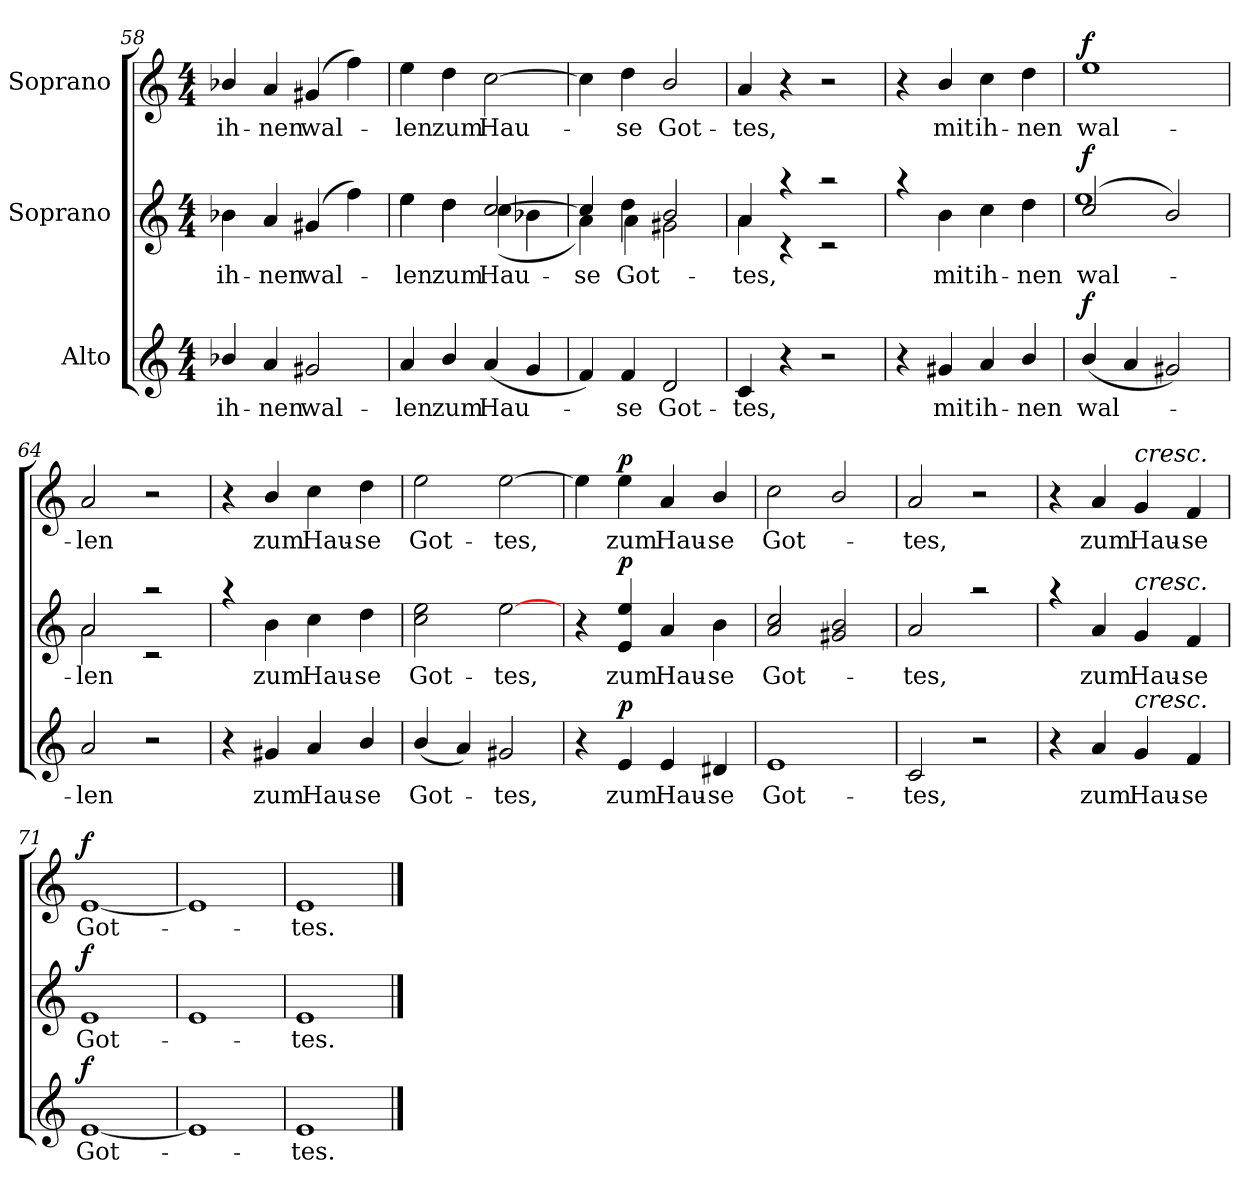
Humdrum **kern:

**kern	**text	**dynam	**kern	**text	**dynam	**kern	**text	**dynam
*part3	*part3	*part3	*part2	*part2	*part2	*part1	*part1	*part1
*staff3	*staff3	*staff3	*staff2	*staff2	*staff2	*staff1	*staff1	*staff1
*I"Alto	*	*	*I"Soprano	*	*	*I"Soprano	*	*
*clefG2	*	*	*clefG2	*	*	*clefG2	*	*
*k[]	*	*	*k[]	*	*	*k[]	*	*
*C:	*	*	*C:	*	*	*C:	*	*
*M4/4	*	*	*M4/4	*	*	*M4/4	*	*
=58	=58	=58	=58	=58	=58	=58	=58	=58
!	!LO:LY:b	!	!	!LO:LY:b	!	!	!LO:LY:b	!
4b-X/	ih-	.	4b-X\	ih-	.	4b-X/	ih-	.
!	!LO:LY:b	!	!	!LO:LY:b	!	!	!LO:LY:b	!
4a/	-nen	.	4a/	-nen	.	4a/	-nen	.
!	!LO:LY:b	!	!	!LO:LY:b	!	!	!LO:LY:b	!
2g#X/	wal-	.	(4g#X/	wal-	.	(4g#X/	wal-	.
.	.	.	4ff\)	.	.	4ff\)	.	.
=59	=59	=59	=59	=59	=59	=59	=59	=59
!	!LO:LY:b	!	!	!LO:LY:b	!	!	!LO:LY:b	!
*	*	*	*^	*	*	*	*	*
4a/	-len	.	4ee\	4ee\	-len	.	4ee\	-len	.
!	!LO:LY:b	!	!	!	!LO:LY:b	!	!	!LO:LY:b	!
4b/	zum	.	4dd\	4dd\	zum	.	4dd\	zum	.
!	!LO:LY:b	!	!	!	!LO:LY:b	!	!	!LO:LY:b	!
(<4a/	Hau-	.	[>2cc/	(<4cc\	Hau-	.	[>2cc\	Hau-	.
4g/	.	.	.	4b-X\	.	.	.	.	.
=60	=60	=60	=60	=60	=60	=60	=60	=60	=60
!	!	!	!	!	!LO:LY:b	!	!	!	!
4f/)	.	.	4cc/]	4a\)	-se	.	4cc\]	.	.
!	!LO:LY:b	!	!	!	!LO:LY:b	!	!	!LO:LY:b	!
4f/	-se	.	4dd\	4a\	Got-	.	4dd\	-se	.
!	!LO:LY:b	!	!	!	!	!	!	!LO:LY:b	!
2d/	Got-	.	2b/	2g#X\	.	.	2b/	Got-	.
!!LO:LB:g=z
=61	=61	=61	=61	=61	=61	=61	=61	=61	=61
!	!LO:LY:b	!	!	!	!LO:LY:b	!	!	!LO:LY:b	!
4c/	-tes,	.	4a/	4a\	-tes,	.	4a/	-tes,	.
4r	.	.	4raa	4rc	.	.	4r	.	.
2r	.	.	2raa	2rc	.	.	2r	.	.
*	*	*	*v	*v	*	*	*	*	*
=62	=62	=62	=62	=62	=62	=62	=62	=62
4r	.	.	4raa	.	.	4r	.	.
!	!LO:LY:b	!	!	!LO:LY:b	!	!	!LO:LY:b	!
4g#X/	mit	.	4b\	mit	.	4b/	mit	.
!	!LO:LY:b	!	!	!LO:LY:b	!	!	!LO:LY:b	!
4a/	ih-	.	4cc\	ih-	.	4cc\	ih-	.
!	!LO:LY:b	!	!	!LO:LY:b	!	!	!LO:LY:b	!
4b/	-nen	.	4dd\	-nen	.	4dd\	-nen	.
=63	=63	=63	=63	=63	=63	=63	=63	=63
!	!LO:LY:b	!LO:DY:a	!	!LO:LY:b	!LO:DY:a	!	!LO:LY:b	!LO:DY:a
*	*	*	*^	*	*	*	*	*
(4b/	wal-	f	(<2cc/	1ee	wal-	f	1ee	wal-	f
4a/	.	.	.	.	.	.	.	.	.
2g#X/)	.	.	2b/)	.	.	.	.	.	.
=64	=64	=64	=64	=64	=64	=64	=64	=64	=64
!	!LO:LY:b	!	!	!	!LO:LY:b	!	!	!LO:LY:b	!
2a/	-len	.	2a/	2a\	-len	.	2a/	-len	.
2r	.	.	2raa	2rc	.	.	2r	.	.
*	*	*	*v	*v	*	*	*	*	*
!!LO:PB:g=z
=65	=65	=65	=65	=65	=65	=65	=65	=65
4r	.	.	4raa	.	.	4r	.	.
!	!LO:LY:b	!	!	!LO:LY:b	!	!	!LO:LY:b	!
4g#X/	zum	.	4b\	zum	.	4b/	zum	.
!	!LO:LY:b	!	!	!LO:LY:b	!	!	!LO:LY:b	!
4a/	Hau-	.	4cc\	Hau-	.	4cc\	Hau-	.
!	!LO:LY:b	!	!	!LO:LY:b	!	!	!LO:LY:b	!
4b/	-se	.	4dd\	-se	.	4dd\	-se	.
=66	=66	=66	=66	=66	=66	=66	=66	=66
!	!LO:LY:b	!	!	!LO:LY:b	!	!	!LO:LY:b	!
(<4b/	Got-	.	2cc\ 2ee\	Got-	.	2ee\	Got-	.
4a/)	.	.	.	.	.	.	.	.
!	!LO:LY:b	!	!	!LO:LY:b	!	!	!LO:LY:b	!
2g#X/	-tes,	.	[>2ee\	-tes,	.	[>2ee\	-tes,	.
=67	=67	=67	=67	=67	=67	=67	=67	=67
4r	.	.	4r	.	.	4ee\]	.	.
!	!LO:LY:b	!LO:DY:a	!	!LO:LY:b	!LO:DY:a	!	!LO:LY:b	!LO:DY:a
4e/	zum	p	4e/ 4ee/	zum	p	4ee\	zum	p
!	!LO:LY:b	!	!	!LO:LY:b	!	!	!LO:LY:b	!
4e/	Hau-	.	4a/	Hau-	.	4a/	Hau-	.
!	!LO:LY:b	!	!	!LO:LY:b	!	!	!LO:LY:b	!
4d#X/	-se	.	4b\	-se	.	4b/	-se	.
=68	=68	=68	=68	=68	=68	=68	=68	=68
!	!LO:LY:b	!	!	!LO:LY:b	!	!	!LO:LY:b	!
1e	Got-	.	2a/ 2cc/	Got-	.	2cc\	Got-	.
.	.	.	2g#X/ 2b/	.	.	2b/	.	.
!!LO:LB:g=z
=69	=69	=69	=69	=69	=69	=69	=69	=69
!	!LO:LY:b	!	!	!LO:LY:b	!	!	!LO:LY:b	!
2c/	-tes,	.	2a/	-tes,	.	2a/	-tes,	.
2r	.	.	2raa	.	.	2r	.	.
=70	=70	=70	=70	=70	=70	=70	=70	=70
4r	.	.	4raa	.	.	4r	.	.
!	!LO:LY:b	!	!	!LO:LY:b	!	!	!LO:LY:b	!
4a/	zum	.	4a/	zum	.	4a/	zum	.
!	!	!	!	!	!	!LO:TX:a:i:t=cresc.	!	!
!	!	!	!LO:TX:a:i:t=cresc.	!	!	!	!	!
!LO:TX:a:i:t=cresc.	!	!	!	!	!	!	!	!
!	!LO:LY:b	!	!	!LO:LY:b	!	!	!LO:LY:b	!
4g/	Hau-	.	4g/	Hau-	.	4g/	Hau-	.
!	!LO:LY:b	!	!	!LO:LY:b	!	!	!LO:LY:b	!
4f/	-se	.	4f/	-se	.	4f/	-se	.
=71	=71	=71	=71	=71	=71	=71	=71	=71
!	!LO:LY:b	!LO:DY:a	!	!LO:LY:b	!LO:DY:a	!	!LO:LY:b	!LO:DY:a
[<1e	Got-	f	1e	Got-	f	[<1e	Got-	f
=72	=72	=72	=72	=72	=72	=72	=72	=72
1e]	.	.	1e	.	.	1e]	.	.
=73	=73	=73	=73	=73	=73	=73	=73	=73
!	!LO:LY:b	!	!	!LO:LY:b	!	!	!LO:LY:b	!
1e	-tes.	.	1e	-tes.	.	1e	-tes.	.
==	==	==	==	==	==	==	==	==
*-	*-	*-	*-	*-	*-	*-	*-	*-
